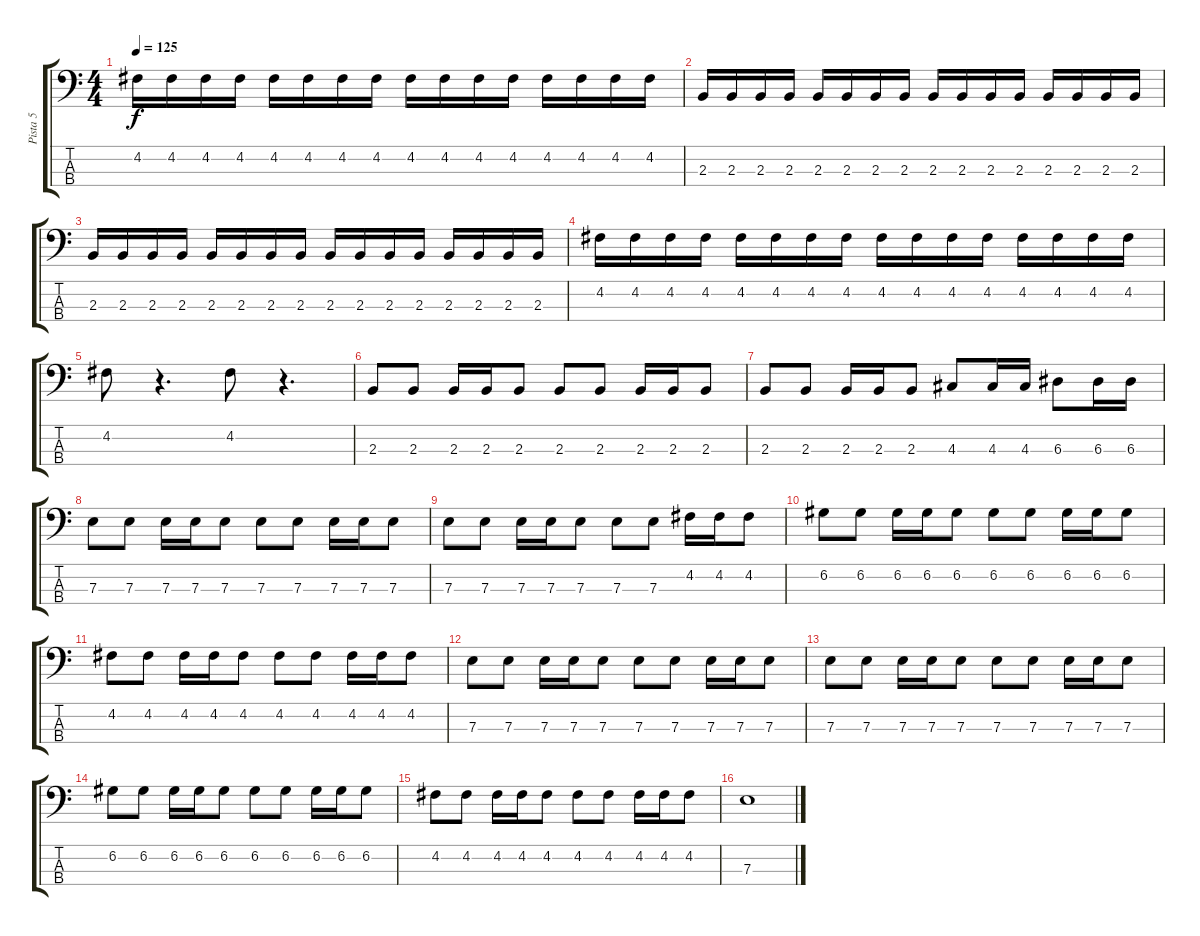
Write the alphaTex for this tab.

\track ("Pista 5" "Pista 5") {instrument electricbasspick}
\staff {score tabs}
\tuning (G2 D2 A1 E1) {hide}
\ts (4 4)
\tempo 125
\clef f4
\ks c
4.2.16{dy f} 4.2.16 4.2.16 4.2.16 4.2.16 4.2.16 4.2.16 4.2.16 4.2.16 4.2.16 4.2.16 4.2.16 4.2.16 4.2.16 4.2.16 4.2.16 |
2.3.16 2.3.16 2.3.16 2.3.16 2.3.16 2.3.16 2.3.16 2.3.16 2.3.16 2.3.16 2.3.16 2.3.16 2.3.16 2.3.16 2.3.16 2.3.16 |
2.3.16 2.3.16 2.3.16 2.3.16 2.3.16 2.3.16 2.3.16 2.3.16 2.3.16 2.3.16 2.3.16 2.3.16 2.3.16 2.3.16 2.3.16 2.3.16 |
4.2.16 4.2.16 4.2.16 4.2.16 4.2.16 4.2.16 4.2.16 4.2.16 4.2.16 4.2.16 4.2.16 4.2.16 4.2.16 4.2.16 4.2.16 4.2.16 |
4.2.8 r.4{d} 4.2.8 r.4{d} |
2.3.8 2.3.8 2.3.16 2.3.16 2.3.8 2.3.8 2.3.8 2.3.16 2.3.16 2.3.8 |
2.3.8 2.3.8 2.3.16 2.3.16 2.3.8 4.3.8 4.3.16 4.3.16 6.3.8 6.3.16 6.3.16 |
7.3.8 7.3.8 7.3.16 7.3.16 7.3.8 7.3.8 7.3.8 7.3.16 7.3.16 7.3.8 |
7.3.8 7.3.8 7.3.16 7.3.16 7.3.8 7.3.8 7.3.8 4.2.16 4.2.16 4.2.8 |
6.2.8 6.2.8 6.2.16 6.2.16 6.2.8 6.2.8 6.2.8 6.2.16 6.2.16 6.2.8 |
4.2.8 4.2.8 4.2.16 4.2.16 4.2.8 4.2.8 4.2.8 4.2.16 4.2.16 4.2.8 |
7.3.8 7.3.8 7.3.16 7.3.16 7.3.8 7.3.8 7.3.8 7.3.16 7.3.16 7.3.8 |
7.3.8 7.3.8 7.3.16 7.3.16 7.3.8 7.3.8 7.3.8 7.3.16 7.3.16 7.3.8 |
6.2.8 6.2.8 6.2.16 6.2.16 6.2.8 6.2.8 6.2.8 6.2.16 6.2.16 6.2.8 |
4.2.8 4.2.8 4.2.16 4.2.16 4.2.8 4.2.8 4.2.8 4.2.16 4.2.16 4.2.8 |
7.3.1
